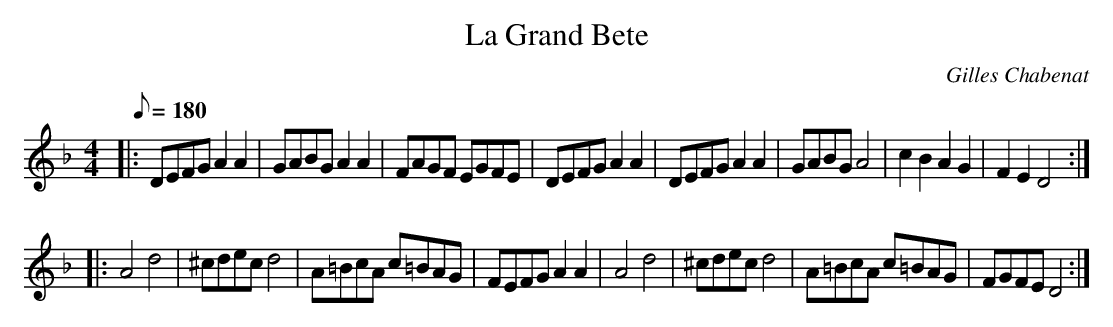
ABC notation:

X:1
T:La Grand Bete
C:Gilles Chabenat
L:1/8
M:4/4
Q:180
K:D minor
|:DEFG A2A2|GABG A2A2|FAGF EGFE|DEFG A2A2|DEFG A2A2|GABG A4|c2B2A2G2|F2E2D4:|
|:A4d4|^cdec d4|A=BcA c=BAG|FEFG A2A2|A4d4|^cdec d4|A=BcA c=BAG|FGFE D4:|
